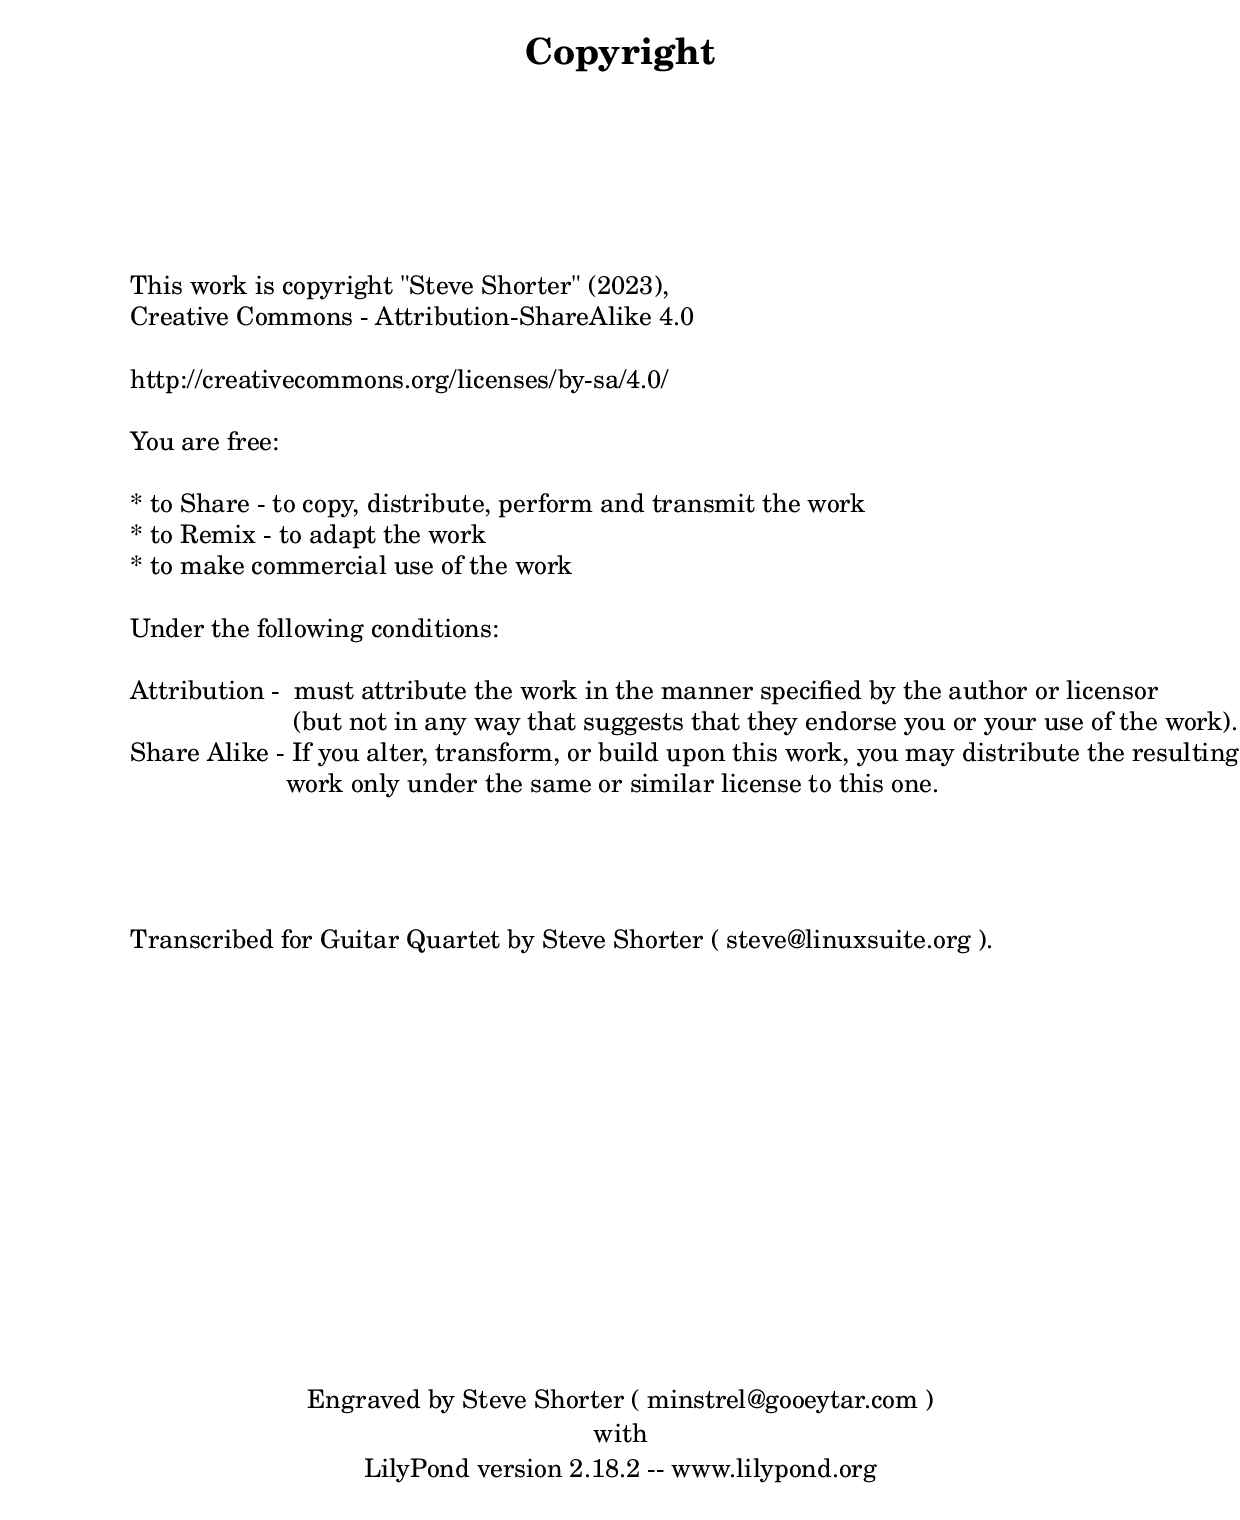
\version "2.18.2"

\bookpart {

    \paper { print-page-number = ##t }

    \header { title = "Copyright" }

    \tocItem \markup { Copyright }

    \markup { \column { 
	" "
	" "
	" "
	\fontsize #1 {
	" "
	" "
	" "
	" "
%	"          This work is copyright \"Guitar Society of Toronto\" (2017),"
	"          This work is copyright \"Steve Shorter\" (2023),"
        "          Creative Commons - Attribution-ShareAlike 4.0 "
	" "
	"          http://creativecommons.org/licenses/by-sa/4.0/"
	" "
	"          You are free:"
	" "
	"          * to Share - to copy, distribute, perform and transmit the work"
	"          * to Remix - to adapt the work"
	"          * to make commercial use of the work"
	" "
	"          Under the following conditions:"
	" "
	"          Attribution -  must attribute the work in the manner specified by the author or licensor"
        "                                 (but not in any way that suggests that they endorse you or your use of the work)."
	"          Share Alike - If you alter, transform, or build upon this work, you may distribute the resulting"
        "                                work only under the same or similar license to this one."
	" "
	" "
	" "
	" "
	"          Transcribed for Guitar Quartet by Steve Shorter ( steve@linuxsuite.org )."
	" "
	" "
	" "
	" "
	" "
	" "
	" "
	" "
	" "
	" "
	" "
	" "
	" "
	" "
	}
       }
    }
    \markup { \fill-line { \fontsize #1 "Engraved by Steve Shorter ( minstrel@gooeytar.com )" } }
    \markup { \fill-line { \fontsize #1 " " } }
    \markup { \fill-line { \fontsize #1 "with" } }
    \markup { \fill-line { \fontsize #1 " " } }
    \markup { \fill-line { \fontsize #1 "LilyPond version 2.18.2 -- www.lilypond.org" } }

}
